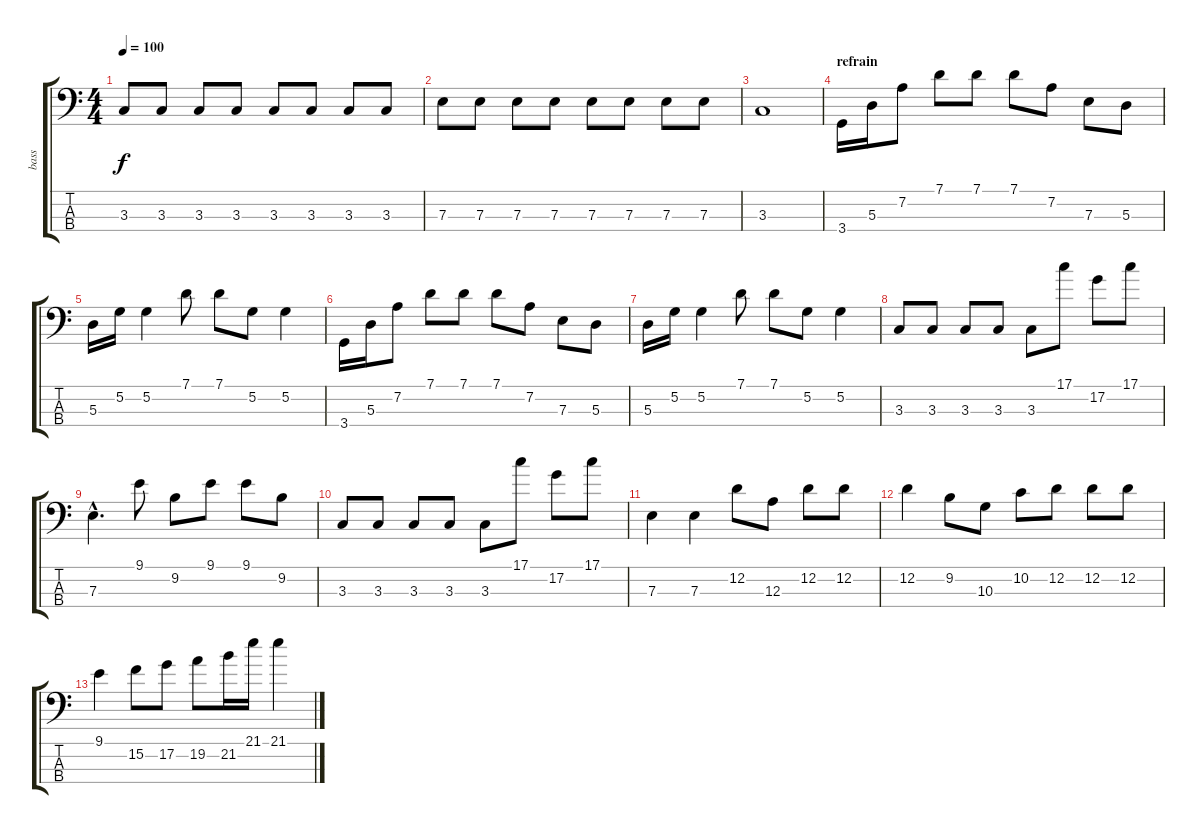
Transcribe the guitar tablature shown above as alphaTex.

\track ("bass" "bass") {instrument electricbasspick}
\staff {score tabs}
\tuning (G2 D2 A1 E1) {hide}
\ts (4 4)
\tempo 100
\clef f4
\ks c
3.3.8{dy f} 3.3.8 3.3.8 3.3.8 3.3.8 3.3.8 3.3.8 3.3.8 |
7.3.8 7.3.8 7.3.8 7.3.8 7.3.8 7.3.8 7.3.8 7.3.8 |
3.3.1 |
\section ("" "refrain")
3.4.16 5.3.16 7.2.8 7.1.8 7.1.8 7.1.8 7.2.8 7.3.8 5.3.8 |
5.3.16 5.2.16 5.2.4 7.1.8 7.1.8 5.2.8 5.2.4 |
3.4.16 5.3.16 7.2.8 7.1.8 7.1.8 7.1.8 7.2.8 7.3.8 5.3.8 |
5.3.16 5.2.16 5.2.4 7.1.8 7.1.8 5.2.8 5.2.4 |
3.3.8 3.3.8 3.3.8 3.3.8 3.3.8 17.1.8 17.2.8 17.1.8 |
7.3{hac}.4{d} 9.1.8 9.2.8 9.1.8 9.1.8 9.2.8 |
3.3.8 3.3.8 3.3.8 3.3.8 3.3.8 17.1.8 17.2.8 17.1.8 |
7.3.4 7.3.4 12.2.8 12.3.8 12.2.8 12.2.8 |
12.2.4 9.2.8 10.3.8 10.2.8 12.2.8 12.2.8 12.2.8 |
9.1.4 15.2.8 17.2.8 19.2.8 21.2.16 21.1.16 21.1.4
